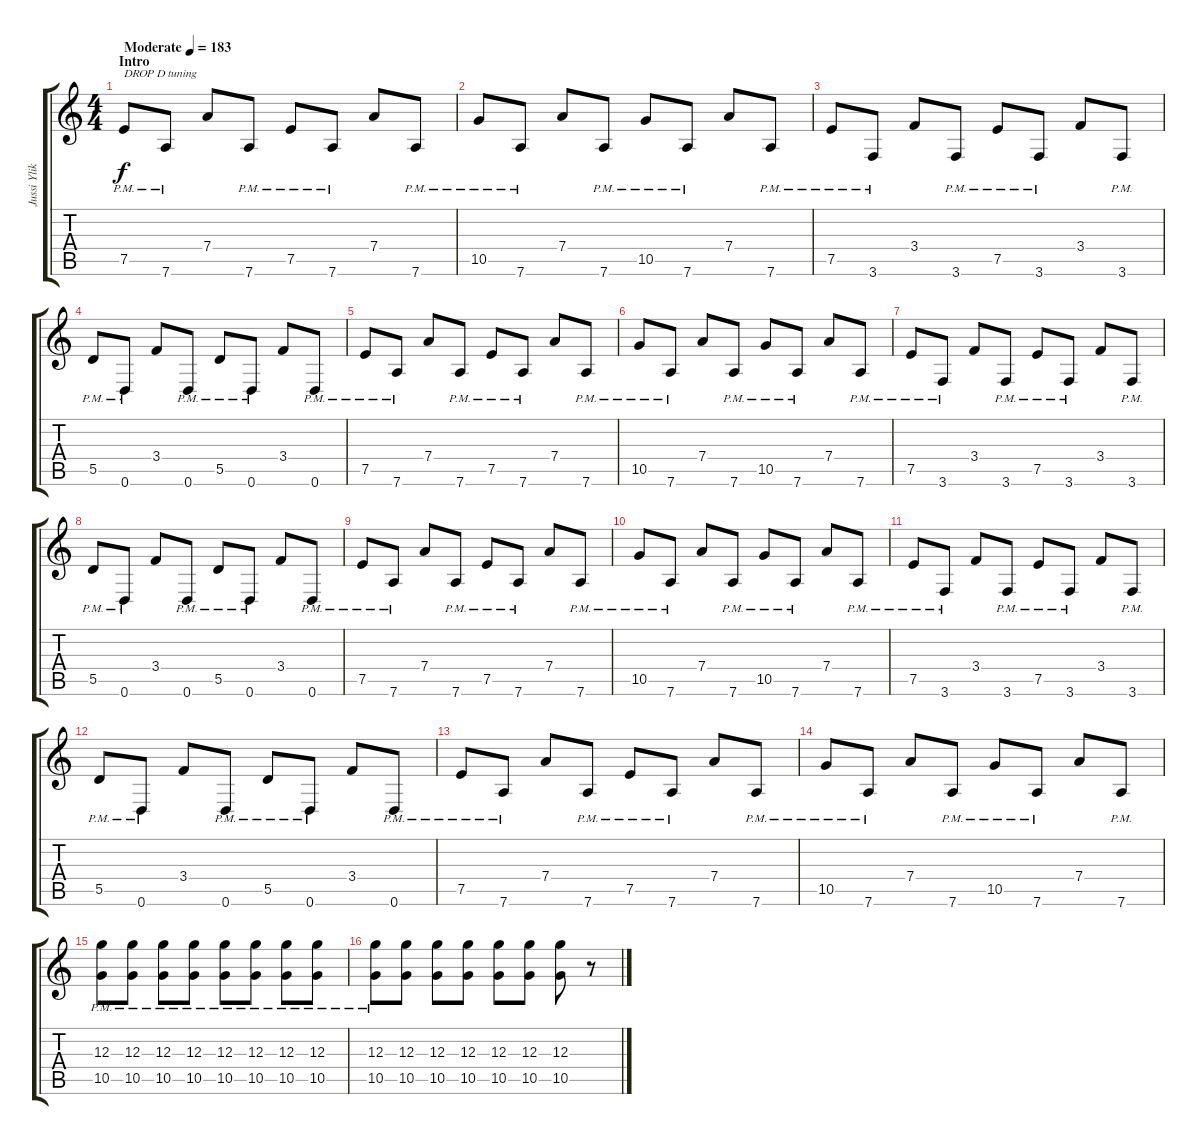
\track ("Jussi Ylikoski - Guitar" "Jussi Ylik") {instrument overdrivenguitar}
\staff {score tabs}
\tuning (E4 B3 G3 D3 A2 D2) {hide}
\ts (4 4)
\section ("" "Intro")
\tempo (183 "Moderate")
\clef g2
\ks c
7.5{pm}.8{txt "DROP D tuning" dy f balance 4 instrument overdrivenguitar} 7.6{pm}.8 7.4.8 7.6{pm}.8 7.5{pm}.8 7.6{pm}.8 7.4.8 7.6{pm}.8 |
10.5{pm}.8 7.6{pm}.8 7.4.8 7.6{pm}.8 10.5{pm}.8 7.6{pm}.8 7.4.8 7.6{pm}.8 |
7.5{pm}.8 3.6{pm}.8 3.4.8 3.6{pm}.8 7.5{pm}.8 3.6{pm}.8 3.4.8 3.6{pm}.8 |
5.5{pm}.8 0.6{pm}.8 3.4.8 0.6{pm}.8 5.5{pm}.8 0.6{pm}.8 3.4.8 0.6{pm}.8 |
7.5{pm}.8{balance 8} 7.6{pm}.8 7.4.8 7.6{pm}.8 7.5{pm}.8 7.6{pm}.8 7.4.8 7.6{pm}.8 |
10.5{pm}.8 7.6{pm}.8 7.4.8 7.6{pm}.8 10.5{pm}.8 7.6{pm}.8 7.4.8 7.6{pm}.8 |
7.5{pm}.8 3.6{pm}.8 3.4.8 3.6{pm}.8 7.5{pm}.8 3.6{pm}.8 3.4.8 3.6{pm}.8 |
5.5{pm}.8 0.6{pm}.8 3.4.8 0.6{pm}.8 5.5{pm}.8 0.6{pm}.8 3.4.8 0.6{pm}.8 |
7.5{pm}.8 7.6{pm}.8 7.4.8 7.6{pm}.8 7.5{pm}.8 7.6{pm}.8 7.4.8 7.6{pm}.8 |
10.5{pm}.8 7.6{pm}.8 7.4.8 7.6{pm}.8 10.5{pm}.8 7.6{pm}.8 7.4.8 7.6{pm}.8 |
7.5{pm}.8 3.6{pm}.8 3.4.8 3.6{pm}.8 7.5{pm}.8 3.6{pm}.8 3.4.8 3.6{pm}.8 |
5.5{pm}.8 0.6{pm}.8 3.4.8 0.6{pm}.8 5.5{pm}.8 0.6{pm}.8 3.4.8 0.6{pm}.8 |
7.5{pm}.8 7.6{pm}.8 7.4.8 7.6{pm}.8 7.5{pm}.8 7.6{pm}.8 7.4.8 7.6{pm}.8 |
10.5{pm}.8 7.6{pm}.8 7.4.8 7.6{pm}.8 10.5{pm}.8 7.6{pm}.8 7.4.8 7.6{pm}.8 |
(12.3{pm} 10.5{pm}).8 (12.3{pm} 10.5{pm}).8 (12.3{pm} 10.5{pm}).8 (12.3{pm} 10.5{pm}).8 (12.3{pm} 10.5{pm}).8 (12.3 10.5{pm}).8 (12.3 10.5{pm}).8 (12.3 10.5{pm}).8 |
(12.3 10.5{pm}).8 (12.3 10.5).8 (12.3 10.5).8 (12.3 10.5).8 (12.3 10.5).8 (12.3 10.5).8 (12.3 10.5).8 r.8
